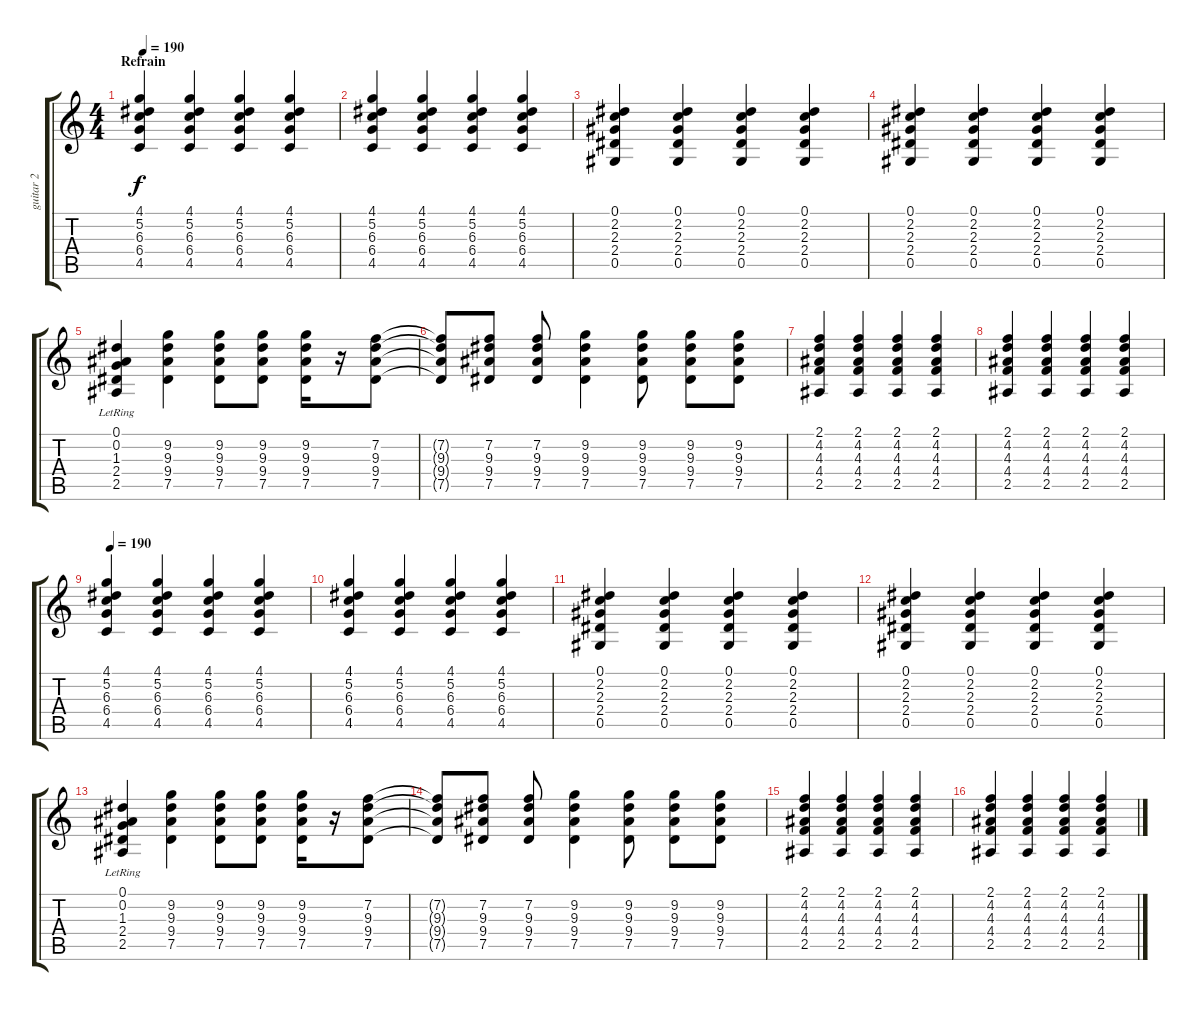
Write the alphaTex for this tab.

\track ("guitar 2" "guitar 2") {instrument distortionguitar}
\staff {score tabs}
\tuning (Eb4 Bb3 Gb3 Db3 Ab2 Eb2) {hide}
\ts (4 4)
\section ("" "Refrain")
\tempo 190
\clef g2
\ks c
(4.1 5.2 6.3 6.4 4.5).4{dy f} (4.1 5.2 6.3 6.4 4.5).4 (4.1 5.2 6.3 6.4 4.5).4 (4.1 5.2 6.3 6.4 4.5).4 |
(4.1 5.2 6.3 6.4 4.5).4 (4.1 5.2 6.3 6.4 4.5).4 (4.1 5.2 6.3 6.4 4.5).4 (4.1 5.2 6.3 6.4 4.5).4 |
(0.1 2.2 2.3 2.4 0.5).4 (0.1 2.2 2.3 2.4 0.5).4 (0.1 2.2 2.3 2.4 0.5).4 (0.1 2.2 2.3 2.4 0.5).4 |
(0.1 2.2 2.3 2.4 0.5).4 (0.1 2.2 2.3 2.4 0.5).4 (0.1 2.2 2.3 2.4 0.5).4 (0.1 2.2 2.3 2.4 0.5).4 |
(0.1{lr} 0.2 1.3 2.4 2.5).4 (9.2 9.3 9.4 7.5).4{instrument overdrivenguitar} (9.2 9.3 9.4 7.5).8 (9.2 9.3 9.4 7.5).8 (9.2 9.3 9.4 7.5).16 r.16 (7.2 9.3 9.4 7.5).8 |
(7.2{t} 9.3{t} 9.4{t} 7.5{t}).8 (7.2 9.3 9.4 7.5).8 (7.2 9.3 9.4 7.5).8 (9.2 9.3 9.4 7.5).4 (9.2 9.3 9.4 7.5).8 (9.2 9.3 9.4 7.5).8 (9.2 9.3 9.4 7.5).8 |
(2.1 4.2 4.3 4.4 2.5).4{instrument distortionguitar} (2.1 4.2 4.3 4.4 2.5).4 (2.1 4.2 4.3 4.4 2.5).4 (2.1 4.2 4.3 4.4 2.5).4 |
(2.1 4.2 4.3 4.4 2.5).4 (2.1 4.2 4.3 4.4 2.5).4 (2.1 4.2 4.3 4.4 2.5).4 (2.1 4.2 4.3 4.4 2.5).4 |
\tempo 190
(4.1 5.2 6.3 6.4 4.5).4 (4.1 5.2 6.3 6.4 4.5).4 (4.1 5.2 6.3 6.4 4.5).4 (4.1 5.2 6.3 6.4 4.5).4 |
(4.1 5.2 6.3 6.4 4.5).4 (4.1 5.2 6.3 6.4 4.5).4 (4.1 5.2 6.3 6.4 4.5).4 (4.1 5.2 6.3 6.4 4.5).4 |
(0.1 2.2 2.3 2.4 0.5).4 (0.1 2.2 2.3 2.4 0.5).4 (0.1 2.2 2.3 2.4 0.5).4 (0.1 2.2 2.3 2.4 0.5).4 |
(0.1 2.2 2.3 2.4 0.5).4 (0.1 2.2 2.3 2.4 0.5).4 (0.1 2.2 2.3 2.4 0.5).4 (0.1 2.2 2.3 2.4 0.5).4 |
(0.1{lr} 0.2 1.3 2.4 2.5).4 (9.2 9.3 9.4 7.5).4{instrument overdrivenguitar} (9.2 9.3 9.4 7.5).8 (9.2 9.3 9.4 7.5).8 (9.2 9.3 9.4 7.5).16 r.16 (7.2 9.3 9.4 7.5).8 |
(7.2{t} 9.3{t} 9.4{t} 7.5{t}).8 (7.2 9.3 9.4 7.5).8 (7.2 9.3 9.4 7.5).8 (9.2 9.3 9.4 7.5).4 (9.2 9.3 9.4 7.5).8 (9.2 9.3 9.4 7.5).8 (9.2 9.3 9.4 7.5).8 |
(2.1 4.2 4.3 4.4 2.5).4{instrument distortionguitar} (2.1 4.2 4.3 4.4 2.5).4 (2.1 4.2 4.3 4.4 2.5).4 (2.1 4.2 4.3 4.4 2.5).4 |
(2.1 4.2 4.3 4.4 2.5).4 (2.1 4.2 4.3 4.4 2.5).4 (2.1 4.2 4.3 4.4 2.5).4 (2.1 4.2 4.3 4.4 2.5).4
